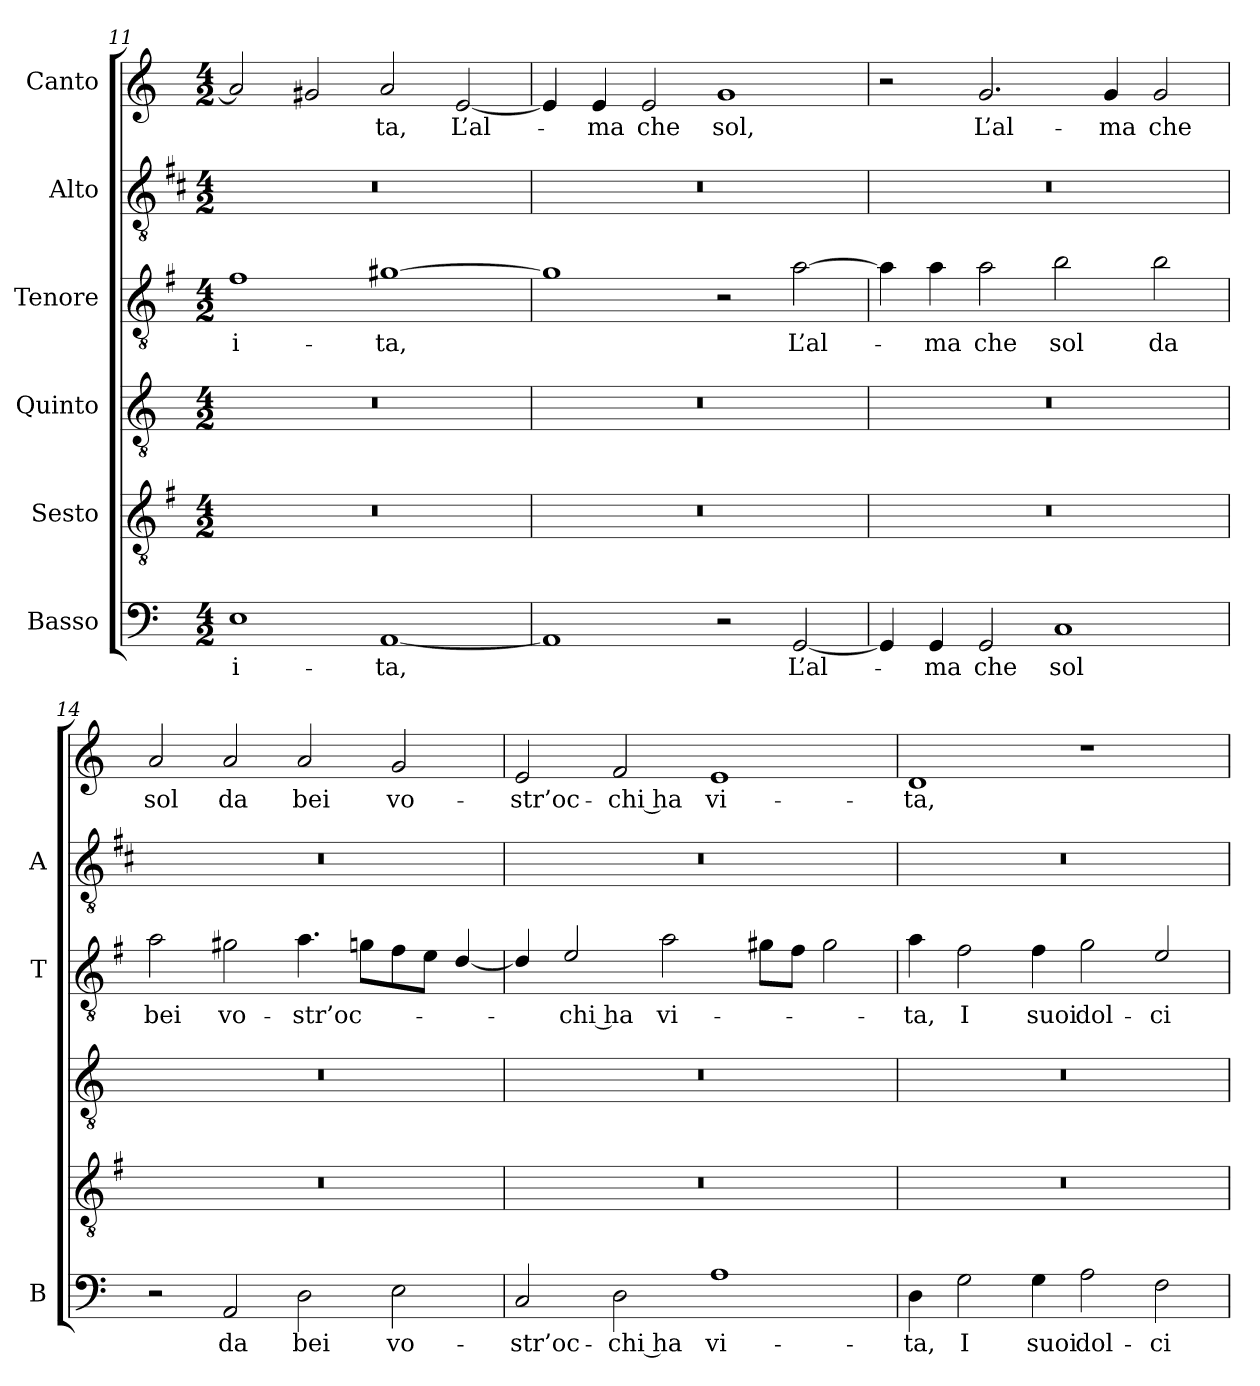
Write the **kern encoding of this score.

**kern	**text	**kern	**kern	**kern	**text	**kern	**kern	**text
*part6	*part6	*part5	*part4	*part3	*part3	*part2	*part1	*part1
*staff6	*staff6	*staff5	*staff4	*staff3	*staff3	*staff2	*staff1	*staff1
*I"Basso	*	*I"Sesto	*I"Quinto	*I"Tenore	*	*I"Alto	*I"Canto	*
*I'B	*	*	*	*I'T	*	*I'A	*	*
*clefF4	*	*clefGv2	*clefGv2	*clefGv2	*	*clefGv2	*clefG2	*
*	*	*ITrd4c7	*	*ITrd4c7	*	*ITrd1c2	*	*
*k[]	*	*k[]	*k[]	*k[]	*	*k[]	*k[]	*
*C:	*	*C:	*C:	*C:	*	*C:	*C:	*
*M4/2	*	*M4/2	*M4/2	*M4/2	*	*M4/2	*M4/2	*
=11	=11	=11	=11	=11	=11	=11	=11	=11
!	!LO:LY:b	!	!	!	!LO:LY:b	!	!	!
1E	-i-	0r	0r	1B	-i-	0r	2a/]	.
.	.	.	.	.	.	.	2g#X/	.
!	!LO:LY:b	!	!	!	!LO:LY:b	!	!	!LO:LY:b
[1AA	-ta,	.	.	[1c#X	-ta,	.	2a/	-ta,
!	!	!	!	!	!	!	!	!LO:LY:b
.	.	.	.	.	.	.	[2e/	L’al-
=12	=12	=12	=12	=12	=12	=12	=12	=12
1AA]	.	0r	0r	1c#]	.	0r	4e/]	.
!	!	!	!	!	!	!	!	!LO:LY:b
.	.	.	.	.	.	.	4e/	-ma
!	!	!	!	!	!	!	!	!LO:LY:b
.	.	.	.	.	.	.	2e/	che
!	!	!	!	!	!	!	!	!LO:LY:b
2r	.	.	.	2r	.	.	1g	sol,
!	!LO:LY:b	!	!	!	!LO:LY:b	!	!	!
[2GG/	L’al-	.	.	[2d\	L’al-	.	.	.
=13	=13	=13	=13	=13	=13	=13	=13	=13
4GG/]	.	0r	0r	4d\]	.	0r	2r	.
!	!LO:LY:b	!	!	!	!LO:LY:b	!	!	!
4GG/	-ma	.	.	4d\	-ma	.	.	.
!	!LO:LY:b	!	!	!	!LO:LY:b	!	!	!LO:LY:b
2GG/	che	.	.	2d\	che	.	2.g/	L’al-
!	!LO:LY:b	!	!	!	!LO:LY:b	!	!	!
1C	sol	.	.	2e\	sol	.	.	.
!	!	!	!	!	!	!	!	!LO:LY:b
.	.	.	.	.	.	.	4g/	-ma
!	!	!	!	!	!LO:LY:b	!	!	!LO:LY:b
.	.	.	.	2e\	da	.	2g/	che
!!LO:PB:g=z
=14	=14	=14	=14	=14	=14	=14	=14	=14
!	!	!	!	!	!LO:LY:b	!	!	!LO:LY:b
2r	.	0r	0r	2d\	bei	0r	2a/	sol
!	!LO:LY:b	!	!	!	!LO:LY:b	!	!	!LO:LY:b
2AA/	da	.	.	2c#X\	vo-	.	2a/	da
!	!LO:LY:b	!	!	!	!LO:LY:b	!	!	!LO:LY:b
2D\	bei	.	.	4.d\	-str’oc-	.	2a/	bei
.	.	.	.	8cn\L	.	.	.	.
!	!LO:LY:b	!	!	!	!	!	!	!LO:LY:b
2E\	vo-	.	.	8B\	.	.	2g/	vo-
.	.	.	.	8A\J	.	.	.	.
.	.	.	.	[4G/	.	.	.	.
=15	=15	=15	=15	=15	=15	=15	=15	=15
!	!LO:LY:b	!	!	!	!	!	!	!LO:LY:b
2C/	-str’oc-	0r	0r	4G/]	.	0r	2e/	-str’oc-
!	!	!	!	!	!LO:LY:b	!	!	!
.	.	.	.	2A/	-chi ha	.	.	.
!	!LO:LY:b	!	!	!	!	!	!	!LO:LY:b
2D\	-chi ha	.	.	.	.	.	2f/	-chi ha
!	!	!	!	!	!LO:LY:b	!	!	!
.	.	.	.	2d\	vi-	.	.	.
!	!LO:LY:b	!	!	!	!	!	!	!LO:LY:b
1A	vi-	.	.	.	.	.	1e	vi-
.	.	.	.	8c#X\L	.	.	.	.
.	.	.	.	8B\J	.	.	.	.
.	.	.	.	2c#\	.	.	.	.
=16	=16	=16	=16	=16	=16	=16	=16	=16
!	!LO:LY:b	!	!	!	!LO:LY:b	!	!	!LO:LY:b
4D\	-ta,	0r	0r	4d\	-ta,	0r	1d	-ta,
!	!LO:LY:b	!	!	!	!LO:LY:b	!	!	!
2G\	I	.	.	2B\	I	.	.	.
!	!LO:LY:b	!	!	!	!LO:LY:b	!	!	!
4G\	suoi	.	.	4B\	suoi	.	.	.
!	!LO:LY:b	!	!	!	!LO:LY:b	!	!	!
2A\	dol-	.	.	2c\	dol-	.	1r	.
!	!LO:LY:b	!	!	!	!LO:LY:b	!	!	!
2F\	-ci	.	.	2A/	-ci	.	.	.
=	=	=	=	=	=	=	=	=
*-	*-	*-	*-	*-	*-	*-	*-	*-
